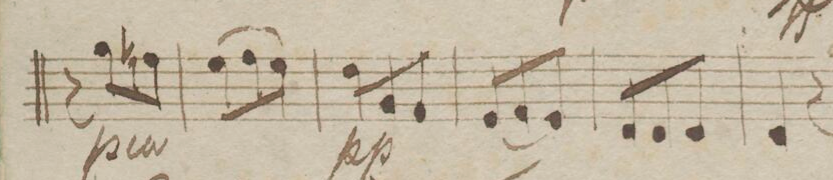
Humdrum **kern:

**kern	**dynam
*I"Violio 1mo	*
*clefG2	*
*k[b-e-]	*
*M3/8	*
8r	.
8gg\L	p
8ffn\J	.
=172	=172
(8ee-\L	.
8ff\	.
8ee-\J)	.
=173	=173
8dd\L	pp
8g/	.
8f/J	.
=174	=174
(8e-/L	.
8f/	.
8e-/J)	.
=175	=175
8d/L	.
8d/	.
8d/J	.
=176	=176
4d/	.
8r	.
==	==
*-	*-
